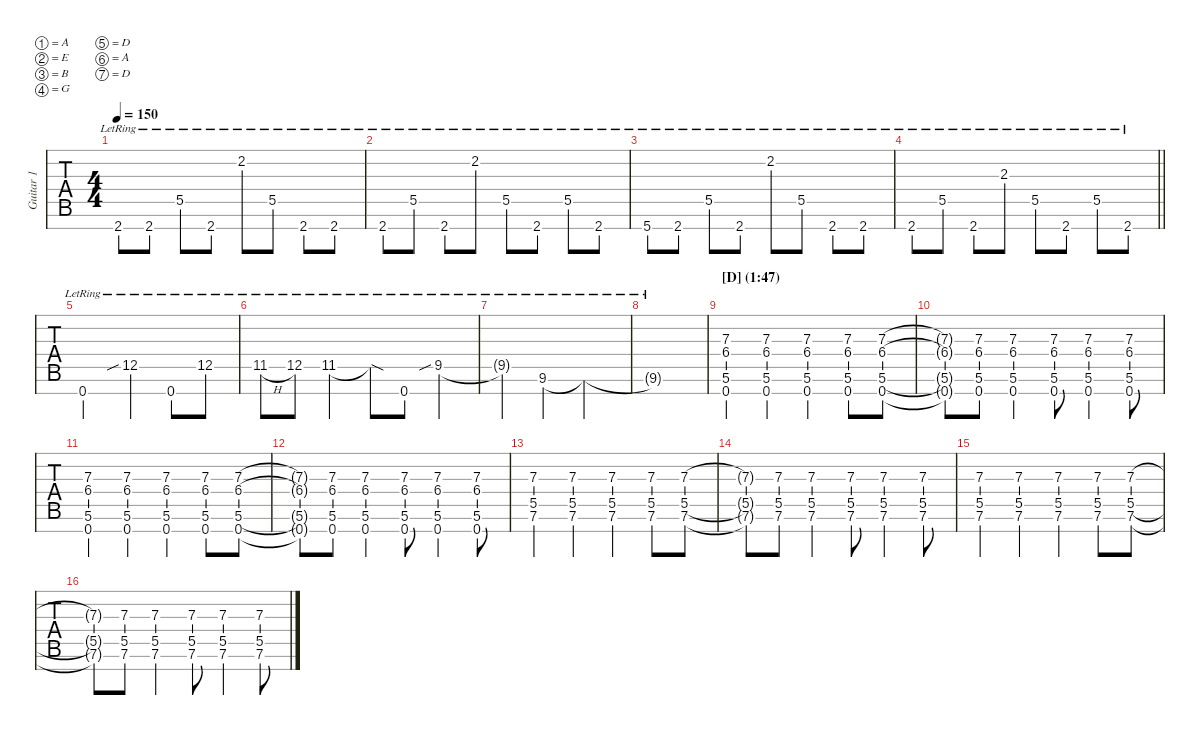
\defaultSystemsLayout 2
\hideDynamics
\bracketExtendMode nobrackets
\multiTrackTrackNamePolicy allsystems
\firstSystemTrackNameMode fullname
\otherSystemsTrackNameMode fullname
\otherSystemsTrackNameOrientation horizontal
\track ("Guitar 1" "Gtr. 1") {instrument overdrivenguitar}
\staff {tabs}
\tuning (A3 E3 B2 G2 D2 A1 D1)
\ts (4 4)
\tempo 150
\clef g2
\ks c
2.7{lr}.8{dy mf} 2.7{lr}.8 5.5{lr}.8 2.7{lr}.8 2.2{lr acc #}.8 5.5{lr}.8 2.7{lr}.8 2.7{lr}.8 |
\scale
1.00269 2.7{lr}.8 5.5{lr}.8 2.7{lr}.8 2.2{lr acc #}.8 5.5{lr}.8 2.7{lr}.8 5.5{lr}.8 2.7{lr}.8 |
\scale
1.00155 5.7{lr}.8 2.7{lr}.8 5.5{lr}.8 2.7{lr}.8 2.2{lr acc #}.8 5.5{lr}.8 2.7{lr}.8 2.7{lr}.8 |
\scale
0.99576
\barLineRight lightlight
2.7{lr}.8 5.5{lr}.8 2.7{lr}.8 2.3{lr acc #}.8 5.5{lr}.8 2.7{lr}.8 5.5{lr}.8 2.7{lr}.8 |
0.7{lr}.2 12.5{sib lr}.4 0.7{lr}.8 12.5{lr}.8 |
\scale
1.00269 11.5{h lr acc #}.8 12.5{lr}.8 11.5{lr acc #}.4 11.5{sod lr t acc #}.8 0.7{lr}.8 9.5{sib lr}.4 |
\scale
1.00155 9.5{lr t}.4 9.6{lr acc #}.4 9.6{lr t acc #}.2 |
\scale
0.99576 9.6{lr t acc #}.1 |
\section ("" "[D] (1:47)")
(6.4{acc #} 7.3{acc #} 5.6 0.7).4 (6.4{acc #} 7.3{acc #} 5.6 0.7).4 (6.4{acc #} 7.3{acc #} 5.6 0.7).4 (6.4{acc #} 7.3{acc #} 5.6 0.7).8 (6.4{acc #} 7.3{acc #} 5.6 0.7).8 |
\scale
1.00269 (6.4{t acc #} 7.3{t acc #} 5.6{t} 0.7{t}).8 (6.4{acc #} 7.3{acc #} 5.6 0.7).8 (6.4{acc #} 7.3{acc #} 5.6 0.7).4 (6.4{acc #} 7.3{acc #} 5.6 0.7).8 (6.4{acc #} 7.3{acc #} 5.6 0.7).4 (6.4{acc #} 7.3{acc #} 5.6 0.7).8 |
(6.4{acc #} 7.3{acc #} 5.6 0.7).4 (6.4{acc #} 7.3{acc #} 5.6 0.7).4 (6.4{acc #} 7.3{acc #} 5.6 0.7).4 (6.4{acc #} 7.3{acc #} 5.6 0.7).8 (6.4{acc #} 7.3{acc #} 5.6 0.7).8 |
\scale
0.997308 (6.4{t acc #} 7.3{t acc #} 5.6{t} 0.7{t}).8 (6.4{acc #} 7.3{acc #} 5.6 0.7).8 (6.4{acc #} 7.3{acc #} 5.6 0.7).4 (6.4{acc #} 7.3{acc #} 5.6 0.7).8 (6.4{acc #} 7.3{acc #} 5.6 0.7).4 (6.4{acc #} 7.3{acc #} 5.6 0.7).8 |
(7.3{acc #} 7.6 5.5).4 (7.3{acc #} 7.6 5.5).4 (7.3{acc #} 7.6 5.5).4 (7.3{acc #} 7.6 5.5).8 (7.3{acc #} 7.6 5.5).8 |
\scale
1.00269 (7.3{t acc #} 7.6{t} 5.5{t}).8 (7.3{acc #} 7.6 5.5).8 (7.3{acc #} 7.6 5.5).4 (7.3{acc #} 7.6 5.5).8 (7.3{acc #} 7.6 5.5).4 (7.3{acc #} 7.6 5.5).8 |
\scale
1.00269 (7.3{acc #} 7.6 5.5).4 (7.3{acc #} 7.6 5.5).4 (7.3{acc #} 7.6 5.5).4 (7.3{acc #} 7.6 5.5).8 (7.3{acc #} 7.6 5.5).8 |
\scale
0.994616 (7.3{t acc #} 7.6{t} 5.5{t}).8 (7.3{acc #} 7.6 5.5).8 (7.3{acc #} 7.6 5.5).4 (7.3{acc #} 7.6 5.5).8 (7.3{acc #} 7.6 5.5).4 (7.3{acc #} 7.6 5.5).8
